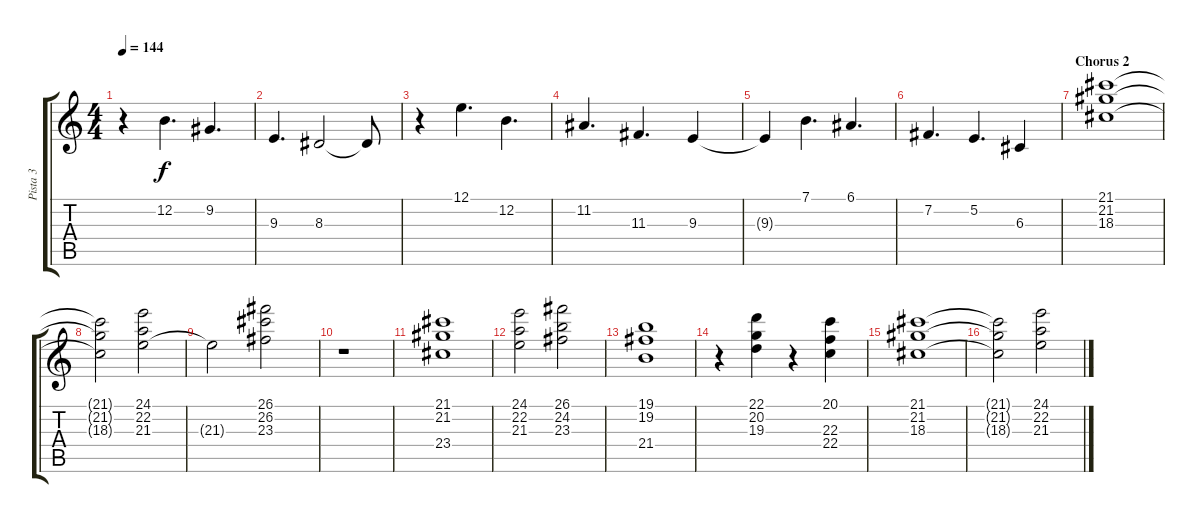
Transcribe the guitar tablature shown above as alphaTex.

\track ("Pista 3" "Pista 3") {instrument synthstrings1}
\staff {score tabs}
\tuning (E4 B3 G3 D3 A2 E2) {hide}
\ts (4 4)
\tempo 144
\clef g2
\ks c
r.4{dy f} 12.2.4{d} 9.2.4{d} |
9.3.4{d} 8.3.2 8.3{t}.8 |
r.4 12.1.4{d} 12.2.4{d} |
11.2.4{d} 11.3.4{d} 9.3.4 |
9.3{t}.4 7.1.4{d} 6.1.4{d} |
7.2.4{d} 5.2.4{d} 6.3.4 |
\section ("" "Chorus 2")
(21.1 21.2 18.3).1 |
(21.1{t} 21.2{t} 18.3{t}).2 (24.1 22.2 21.3).2 |
21.3{t}.2 (26.1 26.2 23.3).2 |
r.1 |
(21.1 21.2 23.4).1 |
(24.1 22.2 21.3).2 (26.1 24.2 23.3).2 |
(19.1 19.2 21.4).1 |
r.4 (22.1 20.2 19.3).4 r.4 (20.1 22.3 22.4).4 |
(21.1 21.2 18.3).1 |
(21.1{t} 21.2{t} 18.3{t}).2 (24.1 22.2 21.3).2
